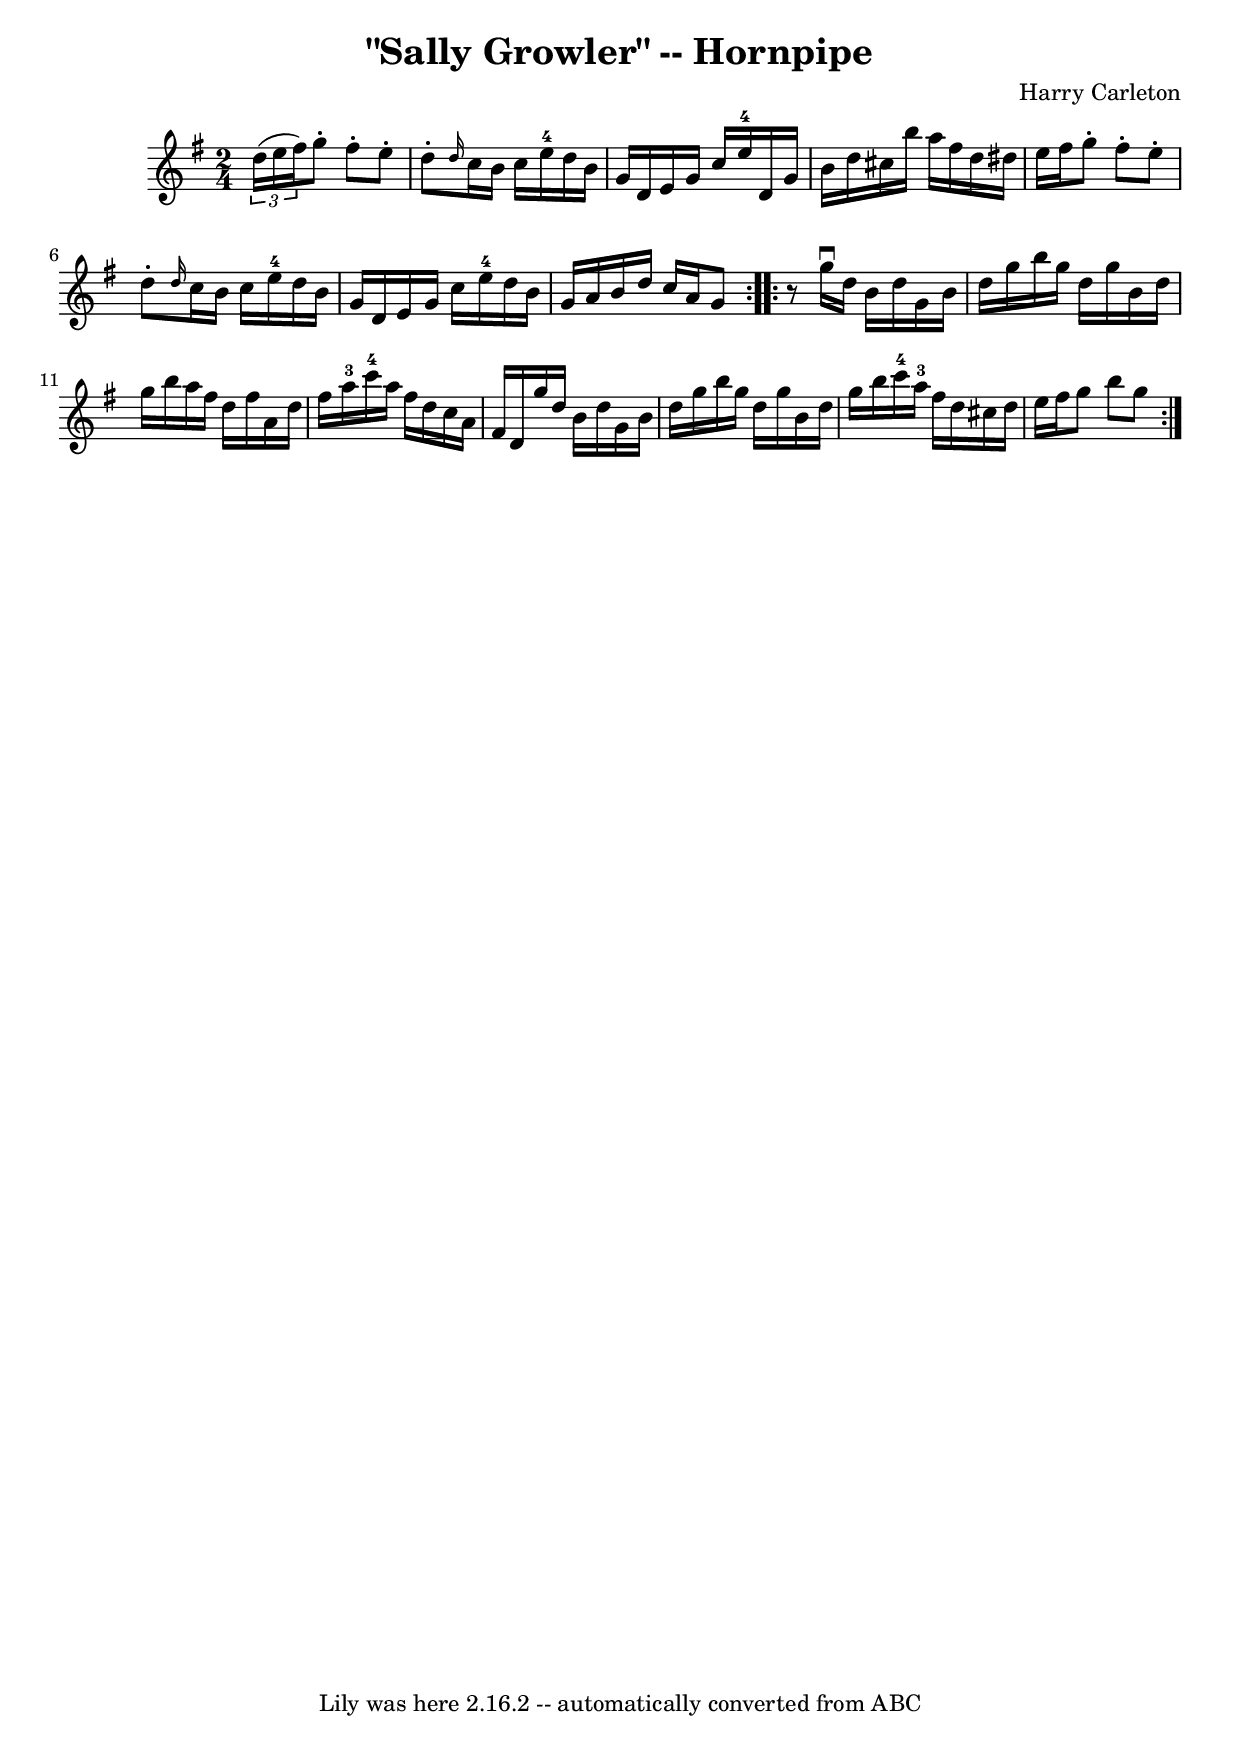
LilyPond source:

\version "2.16.2"
\include "Mammoth.ily"
\header {
  %% book = "Cole's 1000 Fiddle Tunes"
  composer = "Harry Carleton"
  crossRefNumber = "1"
  footnotes = ""
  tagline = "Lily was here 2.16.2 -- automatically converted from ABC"
  title = "\"Sally Growler\" -- Hornpipe"

}
voicedefault =  {



  \repeat volta 2 {

    \time 2/4 
    \key g \major   \times 2/3 { d''16 (e''16 fis''16) 
			       } 
    |
    g''8 -. fis''8 -. e''8 -. d''8 -. |
    \grace { d''16  

	   } c''16 b'16 c''16 e''16-4 d''16 b'16 g'16 d'16  
    |
    e'16 g'16 c''16 e''16-4 d'16 g'16 b'16    
    d''16  |
    cis''16 b''16 a''16 fis''16 d''16 dis''16    
    e''16 fis''16  |
    g''8 -. fis''8 -. e''8 -. d''8 -. |
    
    \grace { d''16  
	   } c''16 b'16 c''16 e''16-4 d''16 b'16    
    g'16 d'16  |
    e'16 g'16 c''16 e''16-4 d''16 b'16    
    g'16 a'16  |
    b'16 d''16 c''16 a'16 g'8  
  }     

  \repeat volta 2 {
    r8 |
    g''16^\downbow d''16 b'16 d''16    
    g'16 b'16 d''16 g''16  |
    b''16 g''16 d''16 g''16    
    b'16 d''16 g''16 b''16  |
    a''16 fis''16 d''16    
    fis''16 a'16 d''16 fis''16 a''16-3 |
    c'''16-4   
    a''16 fis''16 d''16 c''16 a'16 fis'16 d'16  |
    
    g''16 d''16 b'16 d''16 g'16 b'16 d''16 g''16  |
    
    b''16 g''16 d''16 g''16 b'16 d''16 g''16 b''16  |
    
    c'''16-4 a''16-3 fis''16 d''16 cis''16 d''16 e''16    
    fis''16  |
    g''8 b''8 g''8  
  }   

}

\score{
  <<

    \context Staff="default"
    {
      \voicedefault 
      
    }

  >>
  \layout {
    
  }
  \midi {
  }

}
